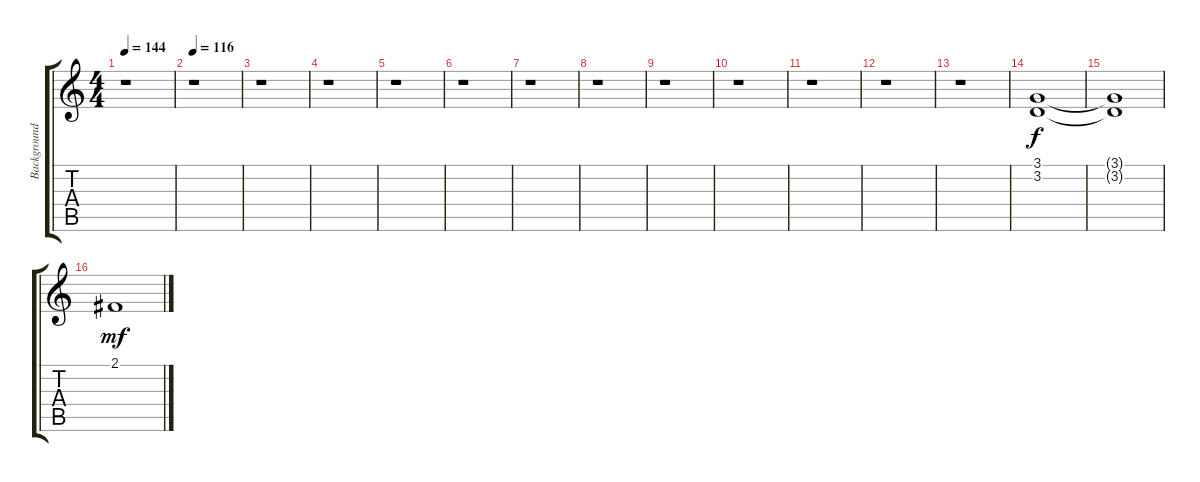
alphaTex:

\track ("Background Vocals" "Background") {instrument voiceoohs}
\staff {score tabs}
\tuning (E4 B3 G3 D3 A2 E2) {hide}
\ts (4 4)
\tempo 144
\clef g2
\ks c
r.1{dy f} |
\tempo 116
r.1 |
r.1 |
r.1 |
r.1 |
r.1 |
r.1 |
r.1 |
r.1 |
r.1 |
r.1 |
r.1 |
r.1 |
(3.1 3.2).1{volume 15 instrument voiceoohs} |
(3.1{t} 3.2{t}).1 |
2.1.1{dy mf}
